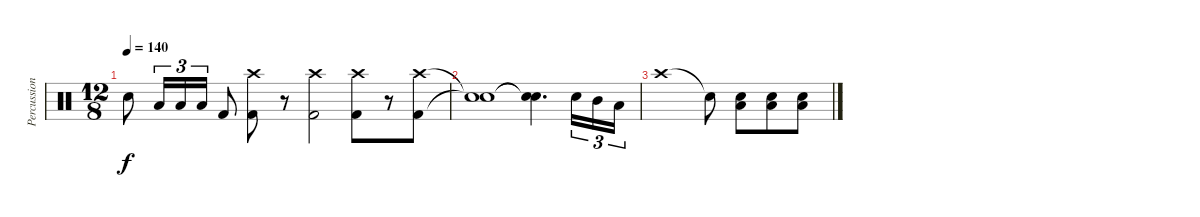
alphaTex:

\track ("Percussion" "Percussion") {instrument percussion}
\staff {score}
\articulation defaults
\ts (12 8)
\tempo 140
\clef neutral
\ks c "Snare (hit) 2".8{dy f} "Low Tom (hit)".16{tu (3 2)} "Low Tom (hit)".16{tu (3 2)} "Low Tom (hit)".16{tu (3 2)} "Kick (hit) 2".8
("Crash high (hit)" "Kick (hit) 2").8 r.8 ("Crash high (hit)" "Kick (hit) 2").2 ("Crash high (hit)" "Kick (hit) 2").8 r.8 ("Crash high (hit)" "Kick (hit) 2").8 |
("Snare (hit)"{t} "Snare (hit)"{t}).1 ("Snare (hit)"{t} "Snare (hit)"{t}).4{d} "Snare (hit) 2".16{tu (3 2)} "Mid Tom (hit)".16{tu (3 2)} "Low Tom (hit)".16{tu (3 2)} |
"Crash high (hit)".1 "Snare (hit)"{t}.8 ("Low Tom (hit)" "Snare (hit) 2").8 ("Low Tom (hit)" "Snare (hit) 2").8 ("Low Tom (hit)" "Snare (hit) 2").8
